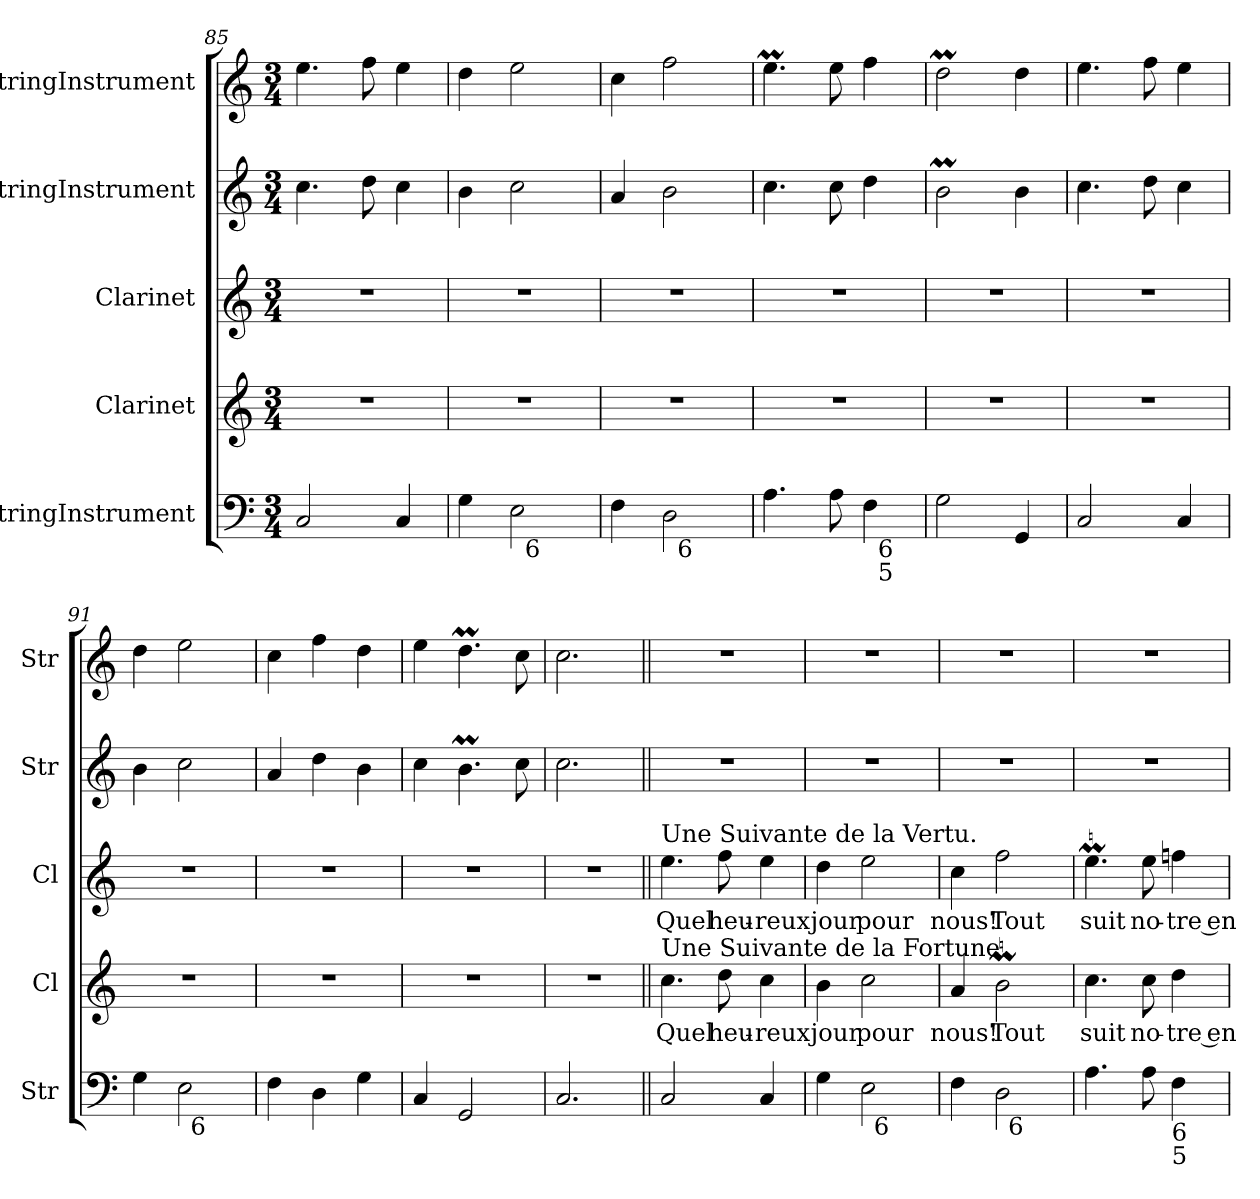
**kern	**kern	**text	**kern	**text	**kern	**kern
*part5	*part4	*part4	*part3	*part3	*part2	*part1
*staff5	*staff4	*staff4	*staff3	*staff3	*staff2	*staff1
*I"StringInstrument	*I"Clarinet	*	*I"Clarinet	*	*I"StringInstrument	*I"StringInstrument
*I'Str	*I'Cl	*	*I'Cl	*	*I'Str	*I'Str
*clefF4	*clefG2	*	*clefG2	*	*clefG2	*clefG2
*	*ITrd1c2	*	*ITrd1c2	*	*	*
*k[]	*k[b-e-]	*	*k[b-e-]	*	*k[]	*k[]
*C:	*B-:	*	*B-:	*	*C:	*C:
*M3/4	*M3/4	*	*M3/4	*	*M3/4	*M3/4
=85	=85	=85	=85	=85	=85	=85
2C/	2.r	.	2.r	.	4.cc\	4.ee\
.	.	.	.	.	8dd\	8ff\
4C/	.	.	.	.	4cc\	4ee\
=86	=86	=86	=86	=86	=86	=86
*^	*	*	*	*	*	*
4G\	4ryy	2.r	.	2.r	.	4b\	4dd\
2E\	32ryy	.	.	.	.	2cc\	2ee\
!	!LO:TX:b:t=6	!	!	!	!	!	!
.	4...ryy	.	.	.	.	.	.
=87	=87	=87	=87	=87	=87	=87	=87
4F\	4ryy	2.r	.	2.r	.	4a/	4cc\
2D\	32ryy	.	.	.	.	2b\	2ff\
!	!LO:TX:b:t=6	!	!	!	!	!	!
.	4...ryy	.	.	.	.	.	.
=88	=88	=88	=88	=88	=88	=88	=88
4.A\	2ryy	2.r	.	2.r	.	4.cc\	4.eem\
8A\	.	.	.	.	.	8cc\	8ee\
4F\	32ryy	.	.	.	.	4dd\	4ff\
!	!LO:TX:b:t=6\n5	!	!	!	!	!	!
.	8..ryy	.	.	.	.	.	.
*v	*v	*	*	*	*	*	*
=89	=89	=89	=89	=89	=89	=89
2G\	2.r	.	2.r	.	2bm\	2ddM\
4GG/	.	.	.	.	4b\	4dd\
!!LO:LB:g=z
=90	=90	=90	=90	=90	=90	=90
2C/	2.r	.	2.r	.	4.cc\	4.ee\
.	.	.	.	.	8dd\	8ff\
4C/	.	.	.	.	4cc\	4ee\
=91	=91	=91	=91	=91	=91	=91
*^	*	*	*	*	*	*
4G\	4ryy	2.r	.	2.r	.	4b\	4dd\
2E\	32ryy	.	.	.	.	2cc\	2ee\
!	!LO:TX:b:t=6	!	!	!	!	!	!
.	4...ryy	.	.	.	.	.	.
*v	*v	*	*	*	*	*	*
=92	=92	=92	=92	=92	=92	=92
4F\	2.r	.	2.r	.	4a/	4cc\
4D\	.	.	.	.	4dd\	4ff\
4G\	.	.	.	.	4b\	4dd\
=93	=93	=93	=93	=93	=93	=93
4C/	2.r	.	2.r	.	4cc\	4ee\
2GG/	.	.	.	.	4.bm\	4.ddM\
.	.	.	.	.	8cc\	8cc\
=94	=94	=94	=94	=94	=94	=94
2.C/	2.r	.	2.r	.	2.cc\	2.cc\
!!LO:LB:g=z
=95||	=95||	=95||	=95||	=95||	=95||	=95||
!	!	!	!LO:TX:a:t=Une Suivante de la Vertu.	!	!	!
!	!LO:TX:a:t=Une Suivante de la Fortune.	!	!	!	!	!
2C/	4.b-\	Quel	4.dd\	Quel	2.r	2.r
.	8cc\	heu-	8ee-\	heu-	.	.
4C/	4b-\	-reux	4dd\	-reux	.	.
=96	=96	=96	=96	=96	=96	=96
*^	*	*	*	*	*	*
4G\	4ryy	4a\	jour	4cc\	jour	2.r	2.r
2E\	32ryy	2b-\	pour	2dd\	pour	.	.
!	!LO:TX:b:t=6	!	!	!	!	!	!
.	4...ryy	.	.	.	.	.	.
=97	=97	=97	=97	=97	=97	=97	=97
4F\	4ryy	4g/	nous!	4b-\	nous!	2.r	2.r
2D\	32ryy	2aM\	Tout	2ee-\	Tout	.	.
!	!LO:TX:b:t=6	!	!	!	!	!	!
.	4...ryy	.	.	.	.	.	.
*v	*v	*	*	*	*	*	*
=98	=98	=98	=98	=98	=98	=98
4.A\	4.b-\	suit	4.ddM\	suit	2.r	2.r
8A\	8b-\	no-	8dd\	no-	.	.
!LO:TX:b:t=6\n5	!	!	!	!	!	!
4F\	4cc\	-tre en-	4ee-\	-tre en-	.	.
=	=	=	=	=	=	=
*-	*-	*-	*-	*-	*-	*-
